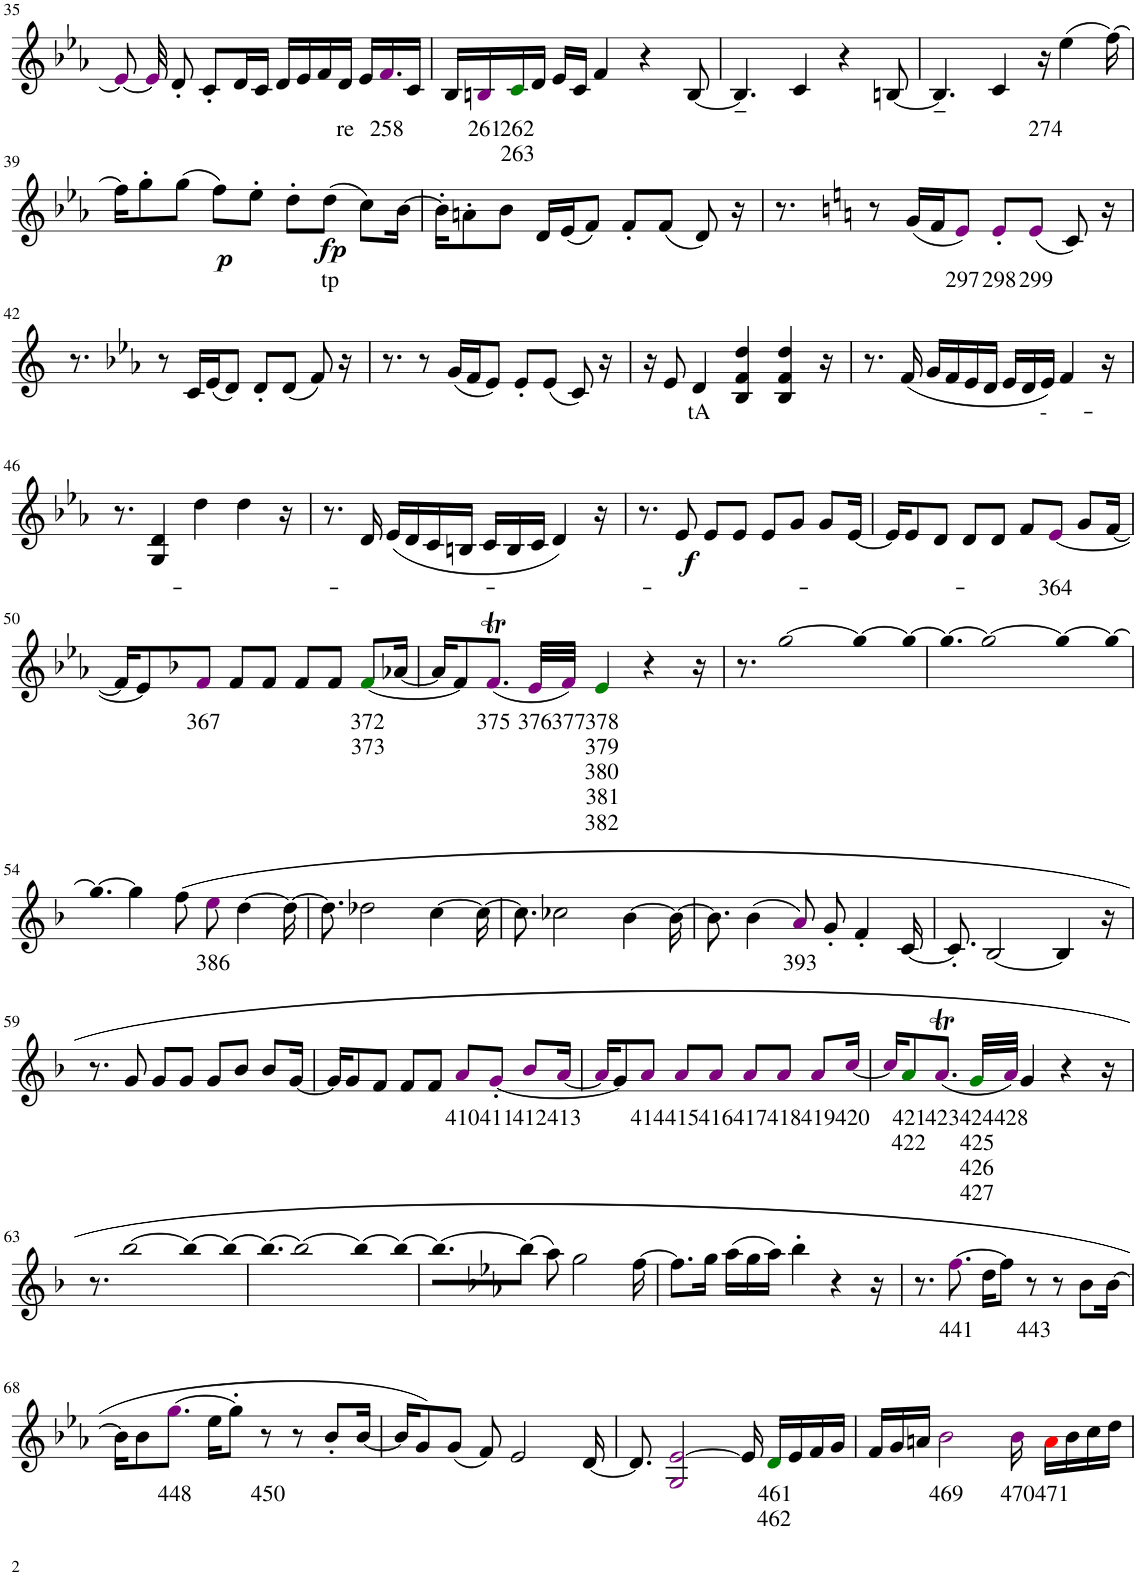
**kern	**text	**text	**text	**text	**text	**dynam
*part1	*part1	*part1	*part1	*part1	*part1	*part1
*staff1	*staff1	*staff1	*staff1	*staff1	*staff1	*staff1
*I"Mens Voices	*	*	*	*	*	*
*I'Men	*	*	*	*	*	*
!!LO:PB:g=z
*clefG2	*	*	*	*	*	*
*k[b-]	*	*	*	*	*	*
*M4/4	*	*	*	*	*	*
*met(c)	*	*	*	*	*	*
=35	=35	=35	=35	=35	=35	=35
8e-i/_	.	.	.	.	.	.
32e-i/]	.	.	.	.	.	.
8d'/	.	.	.	.	.	.
8c'/L	.	.	.	.	.	.
16d/L	.	.	.	.	.	.
16c/JJ	.	.	.	.	.	.
16d/LL	.	.	.	.	.	.
16e-/	.	.	.	.	.	.
16f/	.	.	.	.	.	.
!	!LO:LY:b	!	!	!	!	!
16d/JJ	re	.	.	.	.	.
16e-/LL	.	.	.	.	.	.
!	!LO:LY:b	!	!	!	!	!
16.fi/	258	.	.	.	.	.
16c/JJ	.	.	.	.	.	.
=36	=36	=36	=36	=36	=36	=36
16B-/LL	.	.	.	.	.	.
!	!LO:LY:b	!	!	!	!	!
16Bni/	261	.	.	.	.	.
!	!LO:LY:b	!LO:LY:b	!	!	!	!
16cj/	262	263	.	.	.	.
16d/JJ	.	.	.	.	.	.
16e-/LL	.	.	.	.	.	.
16c/JJ	.	.	.	.	.	.
4f/	.	.	.	.	.	.
4r	.	.	.	.	.	.
[8B/	.	.	.	.	.	.
=37	=37	=37	=37	=37	=37	=37
4.B~/]	.	.	.	.	.	.
4c/	.	.	.	.	.	.
4r	.	.	.	.	.	.
[8Bn/	.	.	.	.	.	.
=38	=38	=38	=38	=38	=38	=38
4.B~/]	.	.	.	.	.	.
4c/	.	.	.	.	.	.
!	!LO:LY:b	!	!	!	!	!
16r	274	.	.	.	.	.
(4ee-\	.	.	.	.	.	.
[16ff\)	.	.	.	.	.	.
!!LO:LB:g=z
=39	=39	=39	=39	=39	=39	=39
16ff\KL]	.	.	.	.	.	.
8gg'\	.	.	.	.	.	.
(8gg\J	.	.	.	.	.	.
!	!	!	!	!	!	!LO:DY:b
8ff\L)	.	.	.	.	.	p
8ee-'\J	.	.	.	.	.	.
8dd'\L	.	.	.	.	.	.
!	!LO:LY:b	!	!	!	!	!LO:DY:b
(8dd\J	tp	.	.	.	.	fp
8cc\L)	.	.	.	.	.	.
[16b-\Jk	.	.	.	.	.	.
=40	=40	=40	=40	=40	=40	=40
16b-'\KL]	.	.	.	.	.	.
8an'\	.	.	.	.	.	.
8b-\J	.	.	.	.	.	.
16d/LL	.	.	.	.	.	.
(16e-/J	.	.	.	.	.	.
8f/J)	.	.	.	.	.	.
8f'/L	.	.	.	.	.	.
(8f/J	.	.	.	.	.	.
8d/)	.	.	.	.	.	.
16r	.	.	.	.	.	.
=41	=41	=41	=41	=41	=41	=41
8.r	.	.	.	.	.	.
8r	.	.	.	.	.	.
(16g/LL	.	.	.	.	.	.
16f/J	.	.	.	.	.	.
!	!LO:LY:b	!	!	!	!	!
8ei/J)	297	.	.	.	.	.
!	!LO:LY:b	!	!	!	!	!
8e'i/L	298	.	.	.	.	.
!	!LO:LY:b	!	!	!	!	!
(8ei/J	299	.	.	.	.	.
8c/)	.	.	.	.	.	.
16r	.	.	.	.	.	.
!!LO:LB:g=z
=42	=42	=42	=42	=42	=42	=42
8.r	.	.	.	.	.	.
8r	.	.	.	.	.	.
16c/LL	.	.	.	.	.	.
(16e-/J	.	.	.	.	.	.
8d/J)	.	.	.	.	.	.
8d'/L	.	.	.	.	.	.
(8d/J	.	.	.	.	.	.
8f/)	.	.	.	.	.	.
16r	.	.	.	.	.	.
=43	=43	=43	=43	=43	=43	=43
8.r	.	.	.	.	.	.
8r	.	.	.	.	.	.
(16g/LL	.	.	.	.	.	.
16f/J	.	.	.	.	.	.
8e-/J)	.	.	.	.	.	.
8e-'/L	.	.	.	.	.	.
(8e-/J	.	.	.	.	.	.
8c/)	.	.	.	.	.	.
16r	.	.	.	.	.	.
=44	=44	=44	=44	=44	=44	=44
16r	.	.	.	.	.	.
8e-/	.	.	.	.	.	.
!	!LO:LY:b	!	!	!	!	!
4d/	tA	.	.	.	.	.
4B-/ 4f/ 4dd/	.	.	.	.	.	.
4B-/ 4f/ 4dd/	.	.	.	.	.	.
16r	.	.	.	.	.	.
=45	=45	=45	=45	=45	=45	=45
8.r	.	.	.	.	.	.
(16f/	.	.	.	.	.	.
16g/LL	.	.	.	.	.	.
16f/	.	.	.	.	.	.
16e-/	.	.	.	.	.	.
16d/JJ	.	.	.	.	.	.
16e-/LL	.	.	.	.	.	.
16d/	.	.	.	.	.	.
!	!LO:LY:b	!	!	!	!	!
16e-/JJ)	--	.	.	.	.	.
4f/	.	.	.	.	.	.
16r	.	.	.	.	.	.
!!LO:LB:g=z
=46	=46	=46	=46	=46	=46	=46
8.r	.	.	.	.	.	.
4G/ 4d/	.	.	.	.	.	.
4dd\	.	.	.	.	.	.
4dd\	.	.	.	.	.	.
16r	.	.	.	.	.	.
=47	=47	=47	=47	=47	=47	=47
8.r	.	.	.	.	.	.
16d/	.	.	.	.	.	.
(16e-/LL	.	.	.	.	.	.
16d/	.	.	.	.	.	.
16c/	.	.	.	.	.	.
16Bn/JJ	.	.	.	.	.	.
16c/LL	.	.	.	.	.	.
16B/	.	.	.	.	.	.
16c/JJ	.	.	.	.	.	.
4d/)	.	.	.	.	.	.
16r	.	.	.	.	.	.
=48	=48	=48	=48	=48	=48	=48
8.r	.	.	.	.	.	.
!	!	!	!	!	!	!LO:DY:b
8e-/	.	.	.	.	.	f
8e-/L	.	.	.	.	.	.
8e-/J	.	.	.	.	.	.
8e-/L	.	.	.	.	.	.
8g/J	.	.	.	.	.	.
8g/L	.	.	.	.	.	.
[16e-/Jk	.	.	.	.	.	.
=49	=49	=49	=49	=49	=49	=49
16e-/KL]	.	.	.	.	.	.
8e-/	.	.	.	.	.	.
8d/J	.	.	.	.	.	.
8d/L	.	.	.	.	.	.
8d/J	.	.	.	.	.	.
8f/L	.	.	.	.	.	.
!	!LO:LY:b	!	!	!	!	!
[8e-i/J	364	.	.	.	.	.
8g/L	.	.	.	.	.	.
[16f/Jk	.	.	.	.	.	.
!!LO:LB:g=z
=50	=50	=50	=50	=50	=50	=50
16f/KL]	.	.	.	.	.	.
8e-/]	.	.	.	.	.	.
!	!LO:LY:b	!	!	!	!	!
8fi/J	367	.	.	.	.	.
8f/L	.	.	.	.	.	.
8f/J	.	.	.	.	.	.
8f/L	.	.	.	.	.	.
8f/J	.	.	.	.	.	.
!	!LO:LY:b	!LO:LY:b	!	!	!	!
[8fj/L	372	373	.	.	.	.
[16a-X/Jk	.	.	.	.	.	.
=51	=51	=51	=51	=51	=51	=51
16a-/KL]	.	.	.	.	.	.
8f/]	.	.	.	.	.	.
!	!LO:LY:b	!	!	!	!	!
(8.fTi/J	375	.	.	.	.	.
!	!LO:LY:b	!	!	!	!	!
32ei/LLL	376	.	.	.	.	.
!	!LO:LY:b	!	!	!	!	!
32fi/JJJ)	377	.	.	.	.	.
!	!LO:LY:b	!LO:LY:b	!LO:LY:b	!LO:LY:b	!LO:LY:b	!
4ej/	378	379	380	381	382	.
4r	.	.	.	.	.	.
16r	.	.	.	.	.	.
=52	=52	=52	=52	=52	=52	=52
8.r	.	.	.	.	.	.
[2gg	.	.	.	.	.	.
4gg_	.	.	.	.	.	.
16gg_	.	.	.	.	.	.
=53	=53	=53	=53	=53	=53	=53
8.gg_	.	.	.	.	.	.
2gg_	.	.	.	.	.	.
4gg_	.	.	.	.	.	.
16gg_	.	.	.	.	.	.
!!LO:LB:g=z
=54	=54	=54	=54	=54	=54	=54
8.gg_	.	.	.	.	.	.
4gg\]	.	.	.	.	.	.
(8ff\	.	.	.	.	.	.
!	!LO:LY:b	!	!	!	!	!
8eei\	386	.	.	.	.	.
[4dd\	.	.	.	.	.	.
16dd\_	.	.	.	.	.	.
=55	=55	=55	=55	=55	=55	=55
8.dd\]	.	.	.	.	.	.
2dd-X\	.	.	.	.	.	.
[4cc\	.	.	.	.	.	.
16cc\_	.	.	.	.	.	.
=56	=56	=56	=56	=56	=56	=56
8.cc\]	.	.	.	.	.	.
2cc-X\	.	.	.	.	.	.
[4b-\	.	.	.	.	.	.
16b-\_	.	.	.	.	.	.
=57	=57	=57	=57	=57	=57	=57
8.b-\]	.	.	.	.	.	.
(4b-\	.	.	.	.	.	.
!	!LO:LY:b	!	!	!	!	!
8ai/)	393	.	.	.	.	.
8g'/	.	.	.	.	.	.
4f'/	.	.	.	.	.	.
[16c/	.	.	.	.	.	.
=58	=58	=58	=58	=58	=58	=58
8.c'/]	.	.	.	.	.	.
[2B-/	.	.	.	.	.	.
4B-/]	.	.	.	.	.	.
16r	.	.	.	.	.	.
!!LO:LB:g=z
=59	=59	=59	=59	=59	=59	=59
8.r	.	.	.	.	.	.
8g/	.	.	.	.	.	.
8g/L	.	.	.	.	.	.
8g/J	.	.	.	.	.	.
8g/L	.	.	.	.	.	.
8b-/J	.	.	.	.	.	.
8b-/L	.	.	.	.	.	.
[16g/Jk	.	.	.	.	.	.
=60	=60	=60	=60	=60	=60	=60
16g/KL]	.	.	.	.	.	.
8g/	.	.	.	.	.	.
8f/J	.	.	.	.	.	.
8f/L	.	.	.	.	.	.
8f/J	.	.	.	.	.	.
!	!LO:LY:b	!	!	!	!	!
8ai/L	410	.	.	.	.	.
!	!LO:LY:b	!	!	!	!	!
[8g'i/J	411	.	.	.	.	.
!	!LO:LY:b	!	!	!	!	!
8b-i/L	412	.	.	.	.	.
!	!LO:LY:b	!	!	!	!	!
[16ai/Jk	413	.	.	.	.	.
=61	=61	=61	=61	=61	=61	=61
16ai/KL]	.	.	.	.	.	.
8g/]	.	.	.	.	.	.
!	!LO:LY:b	!	!	!	!	!
8ai/J	414	.	.	.	.	.
!	!LO:LY:b	!	!	!	!	!
8ai/L	415	.	.	.	.	.
!	!LO:LY:b	!	!	!	!	!
8ai/J	416	.	.	.	.	.
!	!LO:LY:b	!	!	!	!	!
8ai/L	417	.	.	.	.	.
!	!LO:LY:b	!	!	!	!	!
8ai/J	418	.	.	.	.	.
!	!LO:LY:b	!	!	!	!	!
8ai/L	419	.	.	.	.	.
!	!LO:LY:b	!	!	!	!	!
[16cci/Jk	420	.	.	.	.	.
=62	=62	=62	=62	=62	=62	=62
16cci/KL]	.	.	.	.	.	.
!	!LO:LY:b	!LO:LY:b	!	!	!	!
8aj/	421	422	.	.	.	.
!	!LO:LY:b	!	!	!	!	!
(8.ati/J	423	.	.	.	.	.
!	!LO:LY:b	!LO:LY:b	!LO:LY:b	!LO:LY:b	!	!
32gj/LLL	424	425	426	427	.	.
!	!LO:LY:b	!	!	!	!	!
32ai/JJJ)	428	.	.	.	.	.
4g/	.	.	.	.	.	.
4r	.	.	.	.	.	.
16r	.	.	.	.	.	.
!!LO:LB:g=z
=63	=63	=63	=63	=63	=63	=63
8.r	.	.	.	.	.	.
[2bb-	.	.	.	.	.	.
4bb-_	.	.	.	.	.	.
16bb-_	.	.	.	.	.	.
=64	=64	=64	=64	=64	=64	=64
8.bb-_	.	.	.	.	.	.
2bb-_	.	.	.	.	.	.
4bb-_	.	.	.	.	.	.
16bb-_	.	.	.	.	.	.
=65	=65	=65	=65	=65	=65	=65
8.bb-L_	.	.	.	.	.	.
(8bb-\J]	.	.	.	.	.	.
8aa-\)	.	.	.	.	.	.
2gg\	.	.	.	.	.	.
[16ff\	.	.	.	.	.	.
=66	=66	=66	=66	=66	=66	=66
8.ff\L]	.	.	.	.	.	.
16gg\Jk	.	.	.	.	.	.
(16aa-\LL	.	.	.	.	.	.
16gg\	.	.	.	.	.	.
16aa-\JJ)	.	.	.	.	.	.
4bb-'\	.	.	.	.	.	.
4r	.	.	.	.	.	.
16r	.	.	.	.	.	.
=67	=67	=67	=67	=67	=67	=67
8.r	.	.	.	.	.	.
!	!LO:LY:b	!	!	!	!	!
[8.ffi\	441	.	.	.	.	.
16dd\KL	.	.	.	.	.	.
8ff\J]	.	.	.	.	.	.
!	!LO:LY:b	!	!	!	!	!
8r	443	.	.	.	.	.
8r	.	.	.	.	.	.
8b-\L	.	.	.	.	.	.
[16b-\Jk	.	.	.	.	.	.
!!LO:LB:g=z
=68	=68	=68	=68	=68	=68	=68
16b-\KL]	.	.	.	.	.	.
8b-\	.	.	.	.	.	.
!	!LO:LY:b	!	!	!	!	!
[8.ggi\J	448	.	.	.	.	.
16ee-\KL	.	.	.	.	.	.
8gg'\J]	.	.	.	.	.	.
!	!LO:LY:b	!	!	!	!	!
8r	450	.	.	.	.	.
8r	.	.	.	.	.	.
8b-'/L	.	.	.	.	.	.
[16b-/Jk	.	.	.	.	.	.
=69	=69	=69	=69	=69	=69	=69
16b-/KL]	.	.	.	.	.	.
8g/)	.	.	.	.	.	.
(8g/J	.	.	.	.	.	.
8f/)	.	.	.	.	.	.
2e-/	.	.	.	.	.	.
[16d/	.	.	.	.	.	.
=70	=70	=70	=70	=70	=70	=70
8.d/]	.	.	.	.	.	.
2Gi/ [2e-i/	.	.	.	.	.	.
16e-/]	.	.	.	.	.	.
!	!LO:LY:b	!LO:LY:b	!	!	!	!
16dj/LL	461	462	.	.	.	.
16e-/	.	.	.	.	.	.
16f/	.	.	.	.	.	.
16g/JJ	.	.	.	.	.	.
=71	=71	=71	=71	=71	=71	=71
16f/LL	.	.	.	.	.	.
16g/	.	.	.	.	.	.
16an/JJ	.	.	.	.	.	.
!	!LO:LY:b	!	!	!	!	!
2b-i\	469	.	.	.	.	.
!	!LO:LY:b	!	!	!	!	!
16b-i\	470	.	.	.	.	.
!	!LO:LY:b	!	!	!	!	!
16aZ\LL	471	.	.	.	.	.
16b-\	.	.	.	.	.	.
16cc\	.	.	.	.	.	.
16dd\JJ	.	.	.	.	.	.
=	=	=	=	=	=	=
*-	*-	*-	*-	*-	*-	*-
